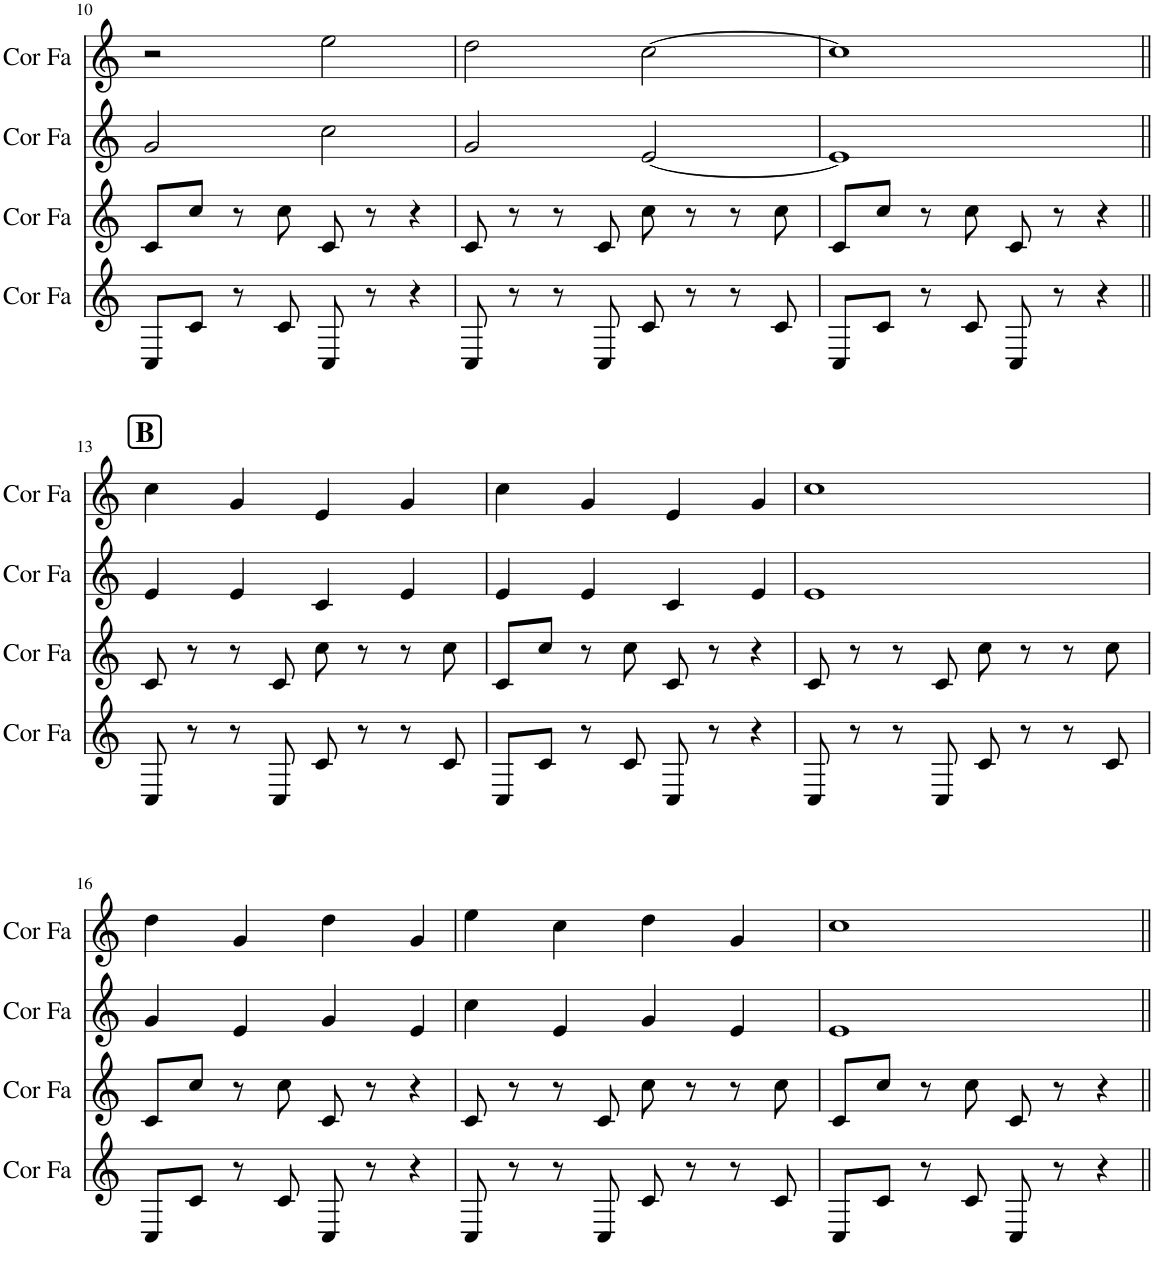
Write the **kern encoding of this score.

**kern	**kern	**kern	**kern
*part4	*part3	*part2	*part1
*staff4	*staff3	*staff2	*staff1
*I"Cor en Fa	*I"Cor en Fa	*I"Cor en Fa	*I"Cor en Fa
*I'Cor Fa	*I'Cor Fa	*I'Cor Fa	*I'Cor Fa
!!LO:PB:g=z
*clefG2	*clefG2	*clefG2	*clefG2
*Trd4c7	*Trd4c7	*Trd4c7	*Trd4c7
*k[]	*k[]	*k[]	*k[]
*M4/4	*M4/4	*M4/4	*M4/4
=10	=10	=10	=10
8C/L	8c/L	2g/	2r
8c/J	8cc/J	.	.
8r	8r	.	.
8c/	8cc\	.	.
8C/	8c/	2cc\	2ee\
8r	8r	.	.
4r	4r	.	.
=11	=11	=11	=11
8C/	8c/	2g/	2dd\
8r	8r	.	.
8r	8r	.	.
8C/	8c/	.	.
8c/	8cc\	[2e/	[2cc\
8r	8r	.	.
8r	8r	.	.
8c/	8cc\	.	.
=12	=12	=12	=12
8C/L	8c/L	1e]	1cc]
8c/J	8cc/J	.	.
8r	8r	.	.
8c/	8cc\	.	.
8C/	8c/	.	.
8r	8r	.	.
4r	4r	.	.
!!LO:LB:g=z
!!LO:REH:place=s1:a:B:cj:fs=14:t=B
=13||	=13||	=13||	=13||
8C/	8c/	4e/	4cc\
8r	8r	.	.
8r	8r	4e/	4g/
8C/	8c/	.	.
8c/	8cc\	4c/	4e/
8r	8r	.	.
8r	8r	4e/	4g/
8c/	8cc\	.	.
=14	=14	=14	=14
8C/L	8c/L	4e/	4cc\
8c/J	8cc/J	.	.
8r	8r	4e/	4g/
8c/	8cc\	.	.
8C/	8c/	4c/	4e/
8r	8r	.	.
4r	4r	4e/	4g/
=15	=15	=15	=15
8C/	8c/	1e	1cc
8r	8r	.	.
8r	8r	.	.
8C/	8c/	.	.
8c/	8cc\	.	.
8r	8r	.	.
8r	8r	.	.
8c/	8cc\	.	.
!!LO:LB:g=z
=16	=16	=16	=16
8C/L	8c/L	4g/	4dd\
8c/J	8cc/J	.	.
8r	8r	4e/	4g/
8c/	8cc\	.	.
8C/	8c/	4g/	4dd\
8r	8r	.	.
4r	4r	4e/	4g/
=17	=17	=17	=17
8C/	8c/	4cc\	4ee\
8r	8r	.	.
8r	8r	4e/	4cc\
8C/	8c/	.	.
8c/	8cc\	4g/	4dd\
8r	8r	.	.
8r	8r	4e/	4g/
8c/	8cc\	.	.
=18	=18	=18	=18
8C/L	8c/L	1e	1cc
8c/J	8cc/J	.	.
8r	8r	.	.
8c/	8cc\	.	.
8C/	8c/	.	.
8r	8r	.	.
4r	4r	.	.
=||	=||	=||	=||
*-	*-	*-	*-
